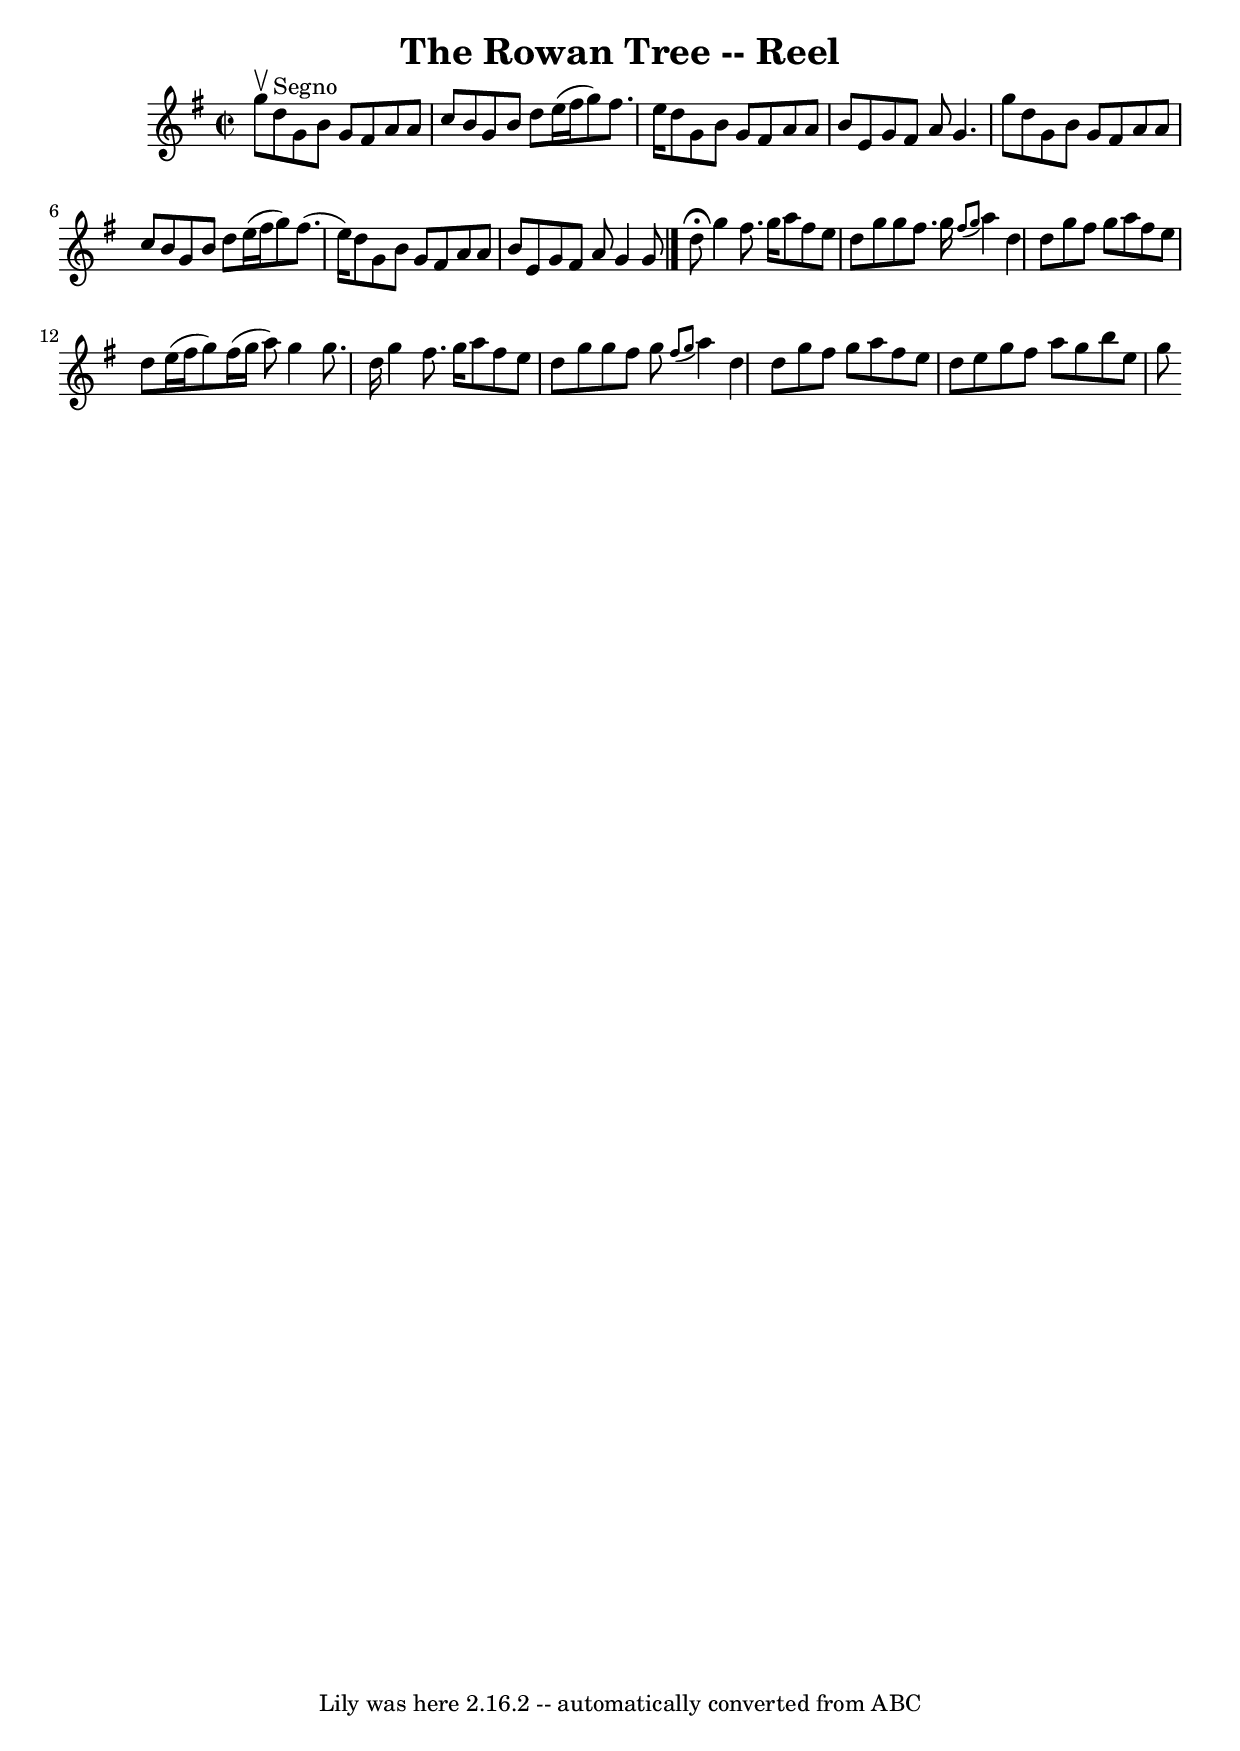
\version "2.16.2"
\include "Mammoth.ily"
\header {
  %% book = "Ryan's Mammoth Collection"
 crossRefNumber = "1"
 footnotes = ""
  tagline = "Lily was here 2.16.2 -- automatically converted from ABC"
  title = "The Rowan Tree -- Reel"

}
voicedefault =  {


  \override Staff.TimeSignature #'style = #'C
  \time 2/2 
  \key g \major g''8^\upbow    |
 d''8^"Segno" g'8 b'8 g'8 fis'8 a'8 a'8 c''8   |
 b'8 g'8 b'8 d''8 e''16 (fis''16 g''8) fis''8. e''16   |
 d''8 g'8 b'8 g'8 fis'8 a'8 a'8 b'8   |
 e'8 g'8 fis'8 a'8 g'4. g''8   |
 d''8 g'8 b'8 g'8 fis'8 a'8 a'8 c''8   |
 b'8 g'8 b'8 d''8 e''16 (fis''16 g''8) fis''8. (e''16)  |
 d''8 g'8 b'8 g'8 fis'8 a'8 a'8 b'8   |
 e'8 g'8 fis'8 a'8 g'4 g'8    \bar "|." d''8^\fermata  |
 g''4 fis''8. g''16 a''8 fis''8 e''8 d''8   |
 g''8 g''8 fis''8. g''16    \grace { fis''8 (
				 g''8   				    } a''4) d''4   |
 d''8 g''8 fis''8 g''8 a''8 fis''8 e''8 d''8   |
 e''16 (fis''16 g''8) fis''16 ( g''16 a''8) g''4 g''8. d''16   |
 g''4 fis''8. g''16 a''8 fis''8 e''8 d''8   |
 g''8 g''8 fis''8    
 g''8    \grace { fis''8 (g''8   		 } a''4) d''4   |
 d''8 g''8 fis''8 g''8 a''8 fis''8 e''8 d''8   |
 e''8 g''8 fis''8 a''8 g''8 b''8 e''8 g''8      \bar " |."   

}

\score{
  <<

    \context Staff="default"
    {
      \voicedefault 
      
    }

  >>
  \layout {
    
  }
  \midi {
  }

}
